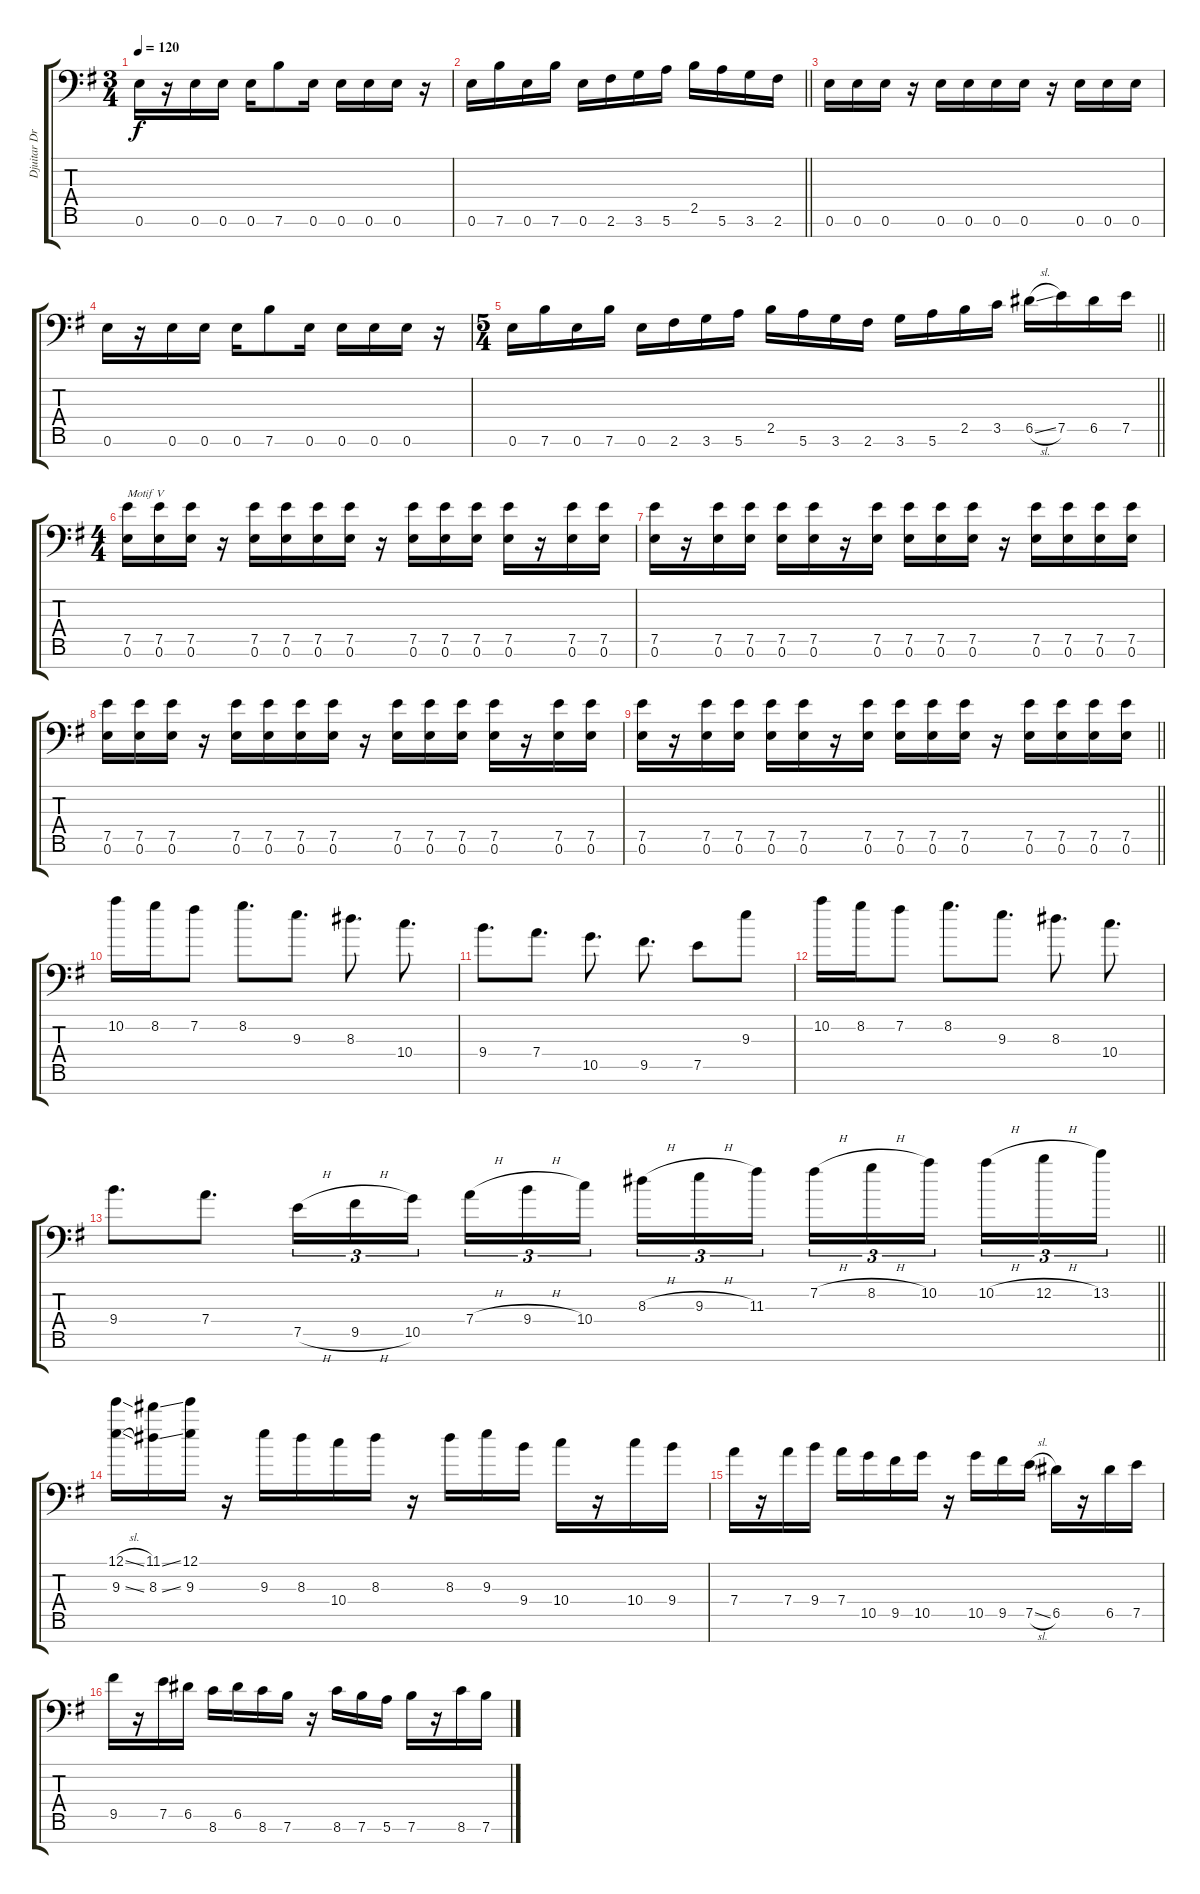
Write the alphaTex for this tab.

\track ("Djuitar Dropped A" "Djuitar Dr") {instrument distortionguitar}
\staff {score tabs}
\tuning (E4 B3 G3 D3 A2 E2 A1) {hide}
\ts (3 4)
\tempo 120
\clef f4
\ks eminor
0.6.16{dy f} r.16 0.6.16 0.6.16 0.6.16 7.6.8 0.6.16 0.6.16 0.6.16 0.6.16 r.16 |
\barLineRight lightlight
0.6.16 7.6.16 0.6.16 7.6.16 0.6.16 2.6.16 3.6.16 5.6.16 2.5.16 5.6.16 3.6.16 2.6.16 |
0.6.16 0.6.16 0.6.16 r.16 0.6.16 0.6.16 0.6.16 0.6.16 r.16 0.6.16 0.6.16 0.6.16 |
0.6.16 r.16 0.6.16 0.6.16 0.6.16 7.6.8 0.6.16 0.6.16 0.6.16 0.6.16 r.16 |
\ts (5 4)
\barLineRight lightlight
0.6.16 7.6.16 0.6.16 7.6.16 0.6.16 2.6.16 3.6.16 5.6.16 2.5.16 5.6.16 3.6.16 2.6.16 3.6.16 5.6.16 2.5.16 3.5.16 6.5{sl}.16 7.5.16 6.5.16 7.5.16 |
\ts (4 4)
\section ("" "")
(7.5 0.6).16{txt "Motif V"} (7.5 0.6).16 (7.5 0.6).16 r.16 (7.5 0.6).16 (7.5 0.6).16 (7.5 0.6).16 (7.5 0.6).16 r.16 (7.5 0.6).16 (7.5 0.6).16 (7.5 0.6).16 (7.5 0.6).16 r.16 (7.5 0.6).16 (7.5 0.6).16 |
(7.5 0.6).16 r.16 (7.5 0.6).16 (7.5 0.6).16 (7.5 0.6).16 (7.5 0.6).16 r.16 (7.5 0.6).16 (7.5 0.6).16 (7.5 0.6).16 (7.5 0.6).16 r.16 (7.5 0.6).16 (7.5 0.6).16 (7.5 0.6).16 (7.5 0.6).16 |
(7.5 0.6).16 (7.5 0.6).16 (7.5 0.6).16 r.16 (7.5 0.6).16 (7.5 0.6).16 (7.5 0.6).16 (7.5 0.6).16 r.16 (7.5 0.6).16 (7.5 0.6).16 (7.5 0.6).16 (7.5 0.6).16 r.16 (7.5 0.6).16 (7.5 0.6).16 |
\barLineRight lightlight
(7.5 0.6).16 r.16 (7.5 0.6).16 (7.5 0.6).16 (7.5 0.6).16 (7.5 0.6).16 r.16 (7.5 0.6).16 (7.5 0.6).16 (7.5 0.6).16 (7.5 0.6).16 r.16 (7.5 0.6).16 (7.5 0.6).16 (7.5 0.6).16 (7.5 0.6).16 |
10.2.16 8.2.16 7.2.8 8.2.8{d} 9.3.8{d} 8.3.8{d} 10.4.8{d} |
9.4.8{d} 7.4.8{d} 10.5.8{d} 9.5.8{d} 7.5.8 9.3.8 |
10.2.16 8.2.16 7.2.8 8.2.8{d} 9.3.8{d} 8.3.8{d} 10.4.8{d} |
\barLineRight lightlight
9.4.8{d} 7.4.8{d} 7.5{h}.16{tu (3 2)} 9.5{h}.16{tu (3 2)} 10.5.16{tu (3 2)} 7.4{h}.16{tu (3 2)} 9.4{h}.16{tu (3 2)} 10.4.16{tu (3 2) beam splitsecondary} 8.3{h}.16{tu (3 2)} 9.3{h}.16{tu (3 2)} 11.3.16{tu (3 2)} 7.2{h}.16{tu (3 2)} 8.2{h}.16{tu (3 2)} 10.2.16{tu (3 2) beam splitsecondary} 10.2{h}.16{tu (3 2)} 12.2{h}.16{tu (3 2)} 13.2.16{tu (3 2)} |
\section ("" "")
(12.1{sl} 9.3{sl}).16 (11.1{ss} 8.3{ss}).16 (12.1 9.3).16 r.16 9.3.16 8.3.16 10.4.16 8.3.16 r.16 8.3.16 9.3.16 9.4.16 10.4.16 r.16 10.4.16 9.4.16 |
7.4.16 r.16 7.4.16 9.4.16 7.4.16 10.5.16 9.5.16 10.5.16 r.16 10.5.16 9.5.16 7.5{sl}.16 6.5.16 r.16 6.5.16 7.5.16 |
9.5.16 r.16 7.5.16 6.5.16 8.6.16 6.5.16 8.6.16 7.6.16 r.16 8.6.16 7.6.16 5.6.16 7.6.16 r.16 8.6.16 7.6.16
